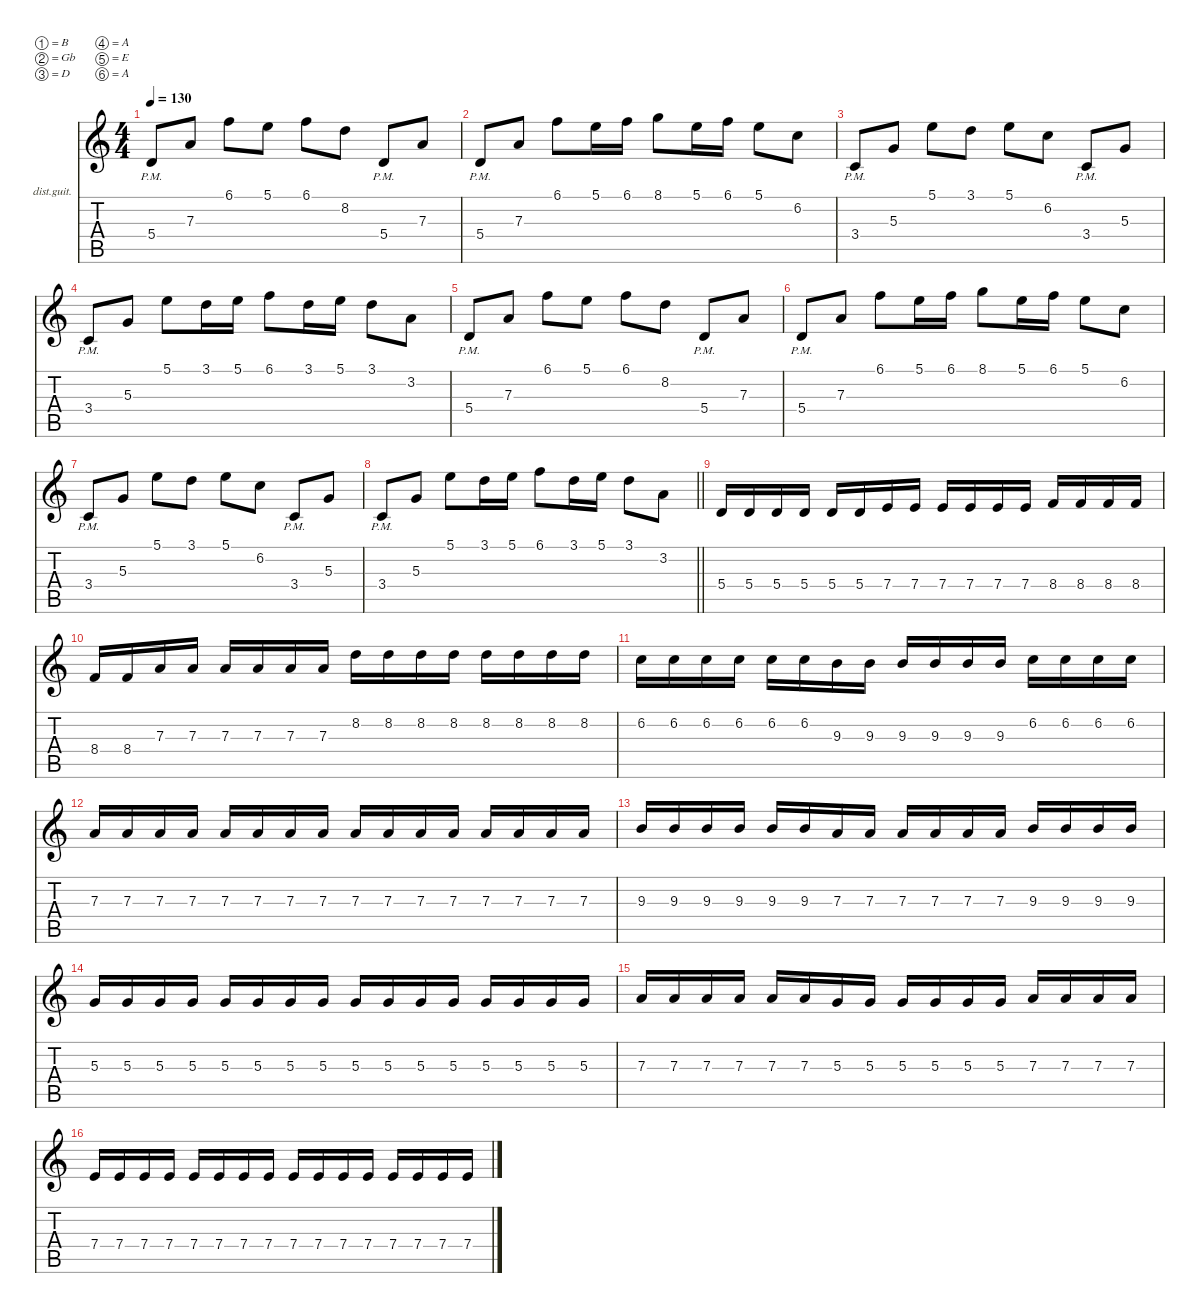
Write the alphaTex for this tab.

\defaultSystemsLayout 4
\hideDynamics
\bracketExtendMode nobrackets
\firstSystemTrackNameOrientation horizontal
\otherSystemsTrackNameOrientation horizontal
\track ("Lead" "dist.guit.") {instrument distortionguitar}
\staff {score tabs}
\tuning (B3 Gb3 D3 A2 E2 A1)
\ts (4 4)
\tempo 130
\clef g2
\ks c
5.4{pm}.8{dy f beam Up} 7.3.8{beam Up} 6.1.8{beam Down} 5.1.8{beam Down} 6.1.8{beam Down} 8.2.8{beam Down} 5.4{pm}.8{beam Up} 7.3.8{beam Up} |
5.4{pm}.8{beam Up} 7.3.8{beam Up} 6.1.8{beam Down} 5.1.16{beam Down} 6.1.16{beam Down} 8.1.8{beam Down} 5.1.16{beam Down} 6.1.16{beam Down} 5.1.8{beam Down} 6.2.8{beam Down} |
3.4{pm}.8{beam Up} 5.3.8{beam Up} 5.1.8{beam Down} 3.1.8{beam Down} 5.1.8{beam Down} 6.2.8{beam Down} 3.4{pm}.8{beam Up} 5.3.8{beam Up} |
3.4{pm}.8{beam Up} 5.3.8{beam Up} 5.1.8{beam Down} 3.1.16{beam Down} 5.1.16{beam Down} 6.1.8{beam Down} 3.1.16{beam Down} 5.1.16{beam Down} 3.1.8{beam Down} 3.2.8{beam Down} |
5.4{pm}.8{beam Up} 7.3.8{beam Up} 6.1.8{beam Down} 5.1.8{beam Down} 6.1.8{beam Down} 8.2.8{beam Down} 5.4{pm}.8{beam Up} 7.3.8{beam Up} |
5.4{pm}.8{beam Up} 7.3.8{beam Up} 6.1.8{beam Down} 5.1.16{beam Down} 6.1.16{beam Down} 8.1.8{beam Down} 5.1.16{beam Down} 6.1.16{beam Down} 5.1.8{beam Down} 6.2.8{beam Down} |
3.4{pm}.8{beam Up} 5.3.8{beam Up} 5.1.8{beam Down} 3.1.8{beam Down} 5.1.8{beam Down} 6.2.8{beam Down} 3.4{pm}.8{beam Up} 5.3.8{beam Up} |
\barLineRight lightlight
3.4{pm}.8{beam Up} 5.3.8{beam Up} 5.1.8{beam Down} 3.1.16{beam Down} 5.1.16{beam Down} 6.1.8{beam Down} 3.1.16{beam Down} 5.1.16{beam Down} 3.1.8{beam Down} 3.2.8{beam Down} |
\section ("" "")
5.4.16{beam Up} 5.4.16{beam Up} 5.4.16{beam Up} 5.4.16{beam Up} 5.4.16{beam Up} 5.4.16{beam Up} 7.4.16{beam Up} 7.4.16{beam Up} 7.4.16{beam Up} 7.4.16{beam Up} 7.4.16{beam Up} 7.4.16{beam Up} 8.4.16{beam Up} 8.4.16{beam Up} 8.4.16{beam Up} 8.4.16{beam Up} |
8.4.16{beam Up} 8.4.16{beam Up} 7.3.16{beam Up} 7.3.16{beam Up} 7.3.16{beam Up} 7.3.16{beam Up} 7.3.16{beam Up} 7.3.16{beam Up} 8.2.16{beam Down} 8.2.16{beam Down} 8.2.16{beam Down} 8.2.16{beam Down} 8.2.16{beam Down} 8.2.16{beam Down} 8.2.16{beam Down} 8.2.16{beam Down} |
6.2.16{beam Down} 6.2.16{beam Down} 6.2.16{beam Down} 6.2.16{beam Down} 6.2.16{beam Down} 6.2.16{beam Down} 9.3.16{beam Down} 9.3.16{beam Down} 9.3.16{beam Up} 9.3.16{beam Up} 9.3.16{beam Up} 9.3.16{beam Up} 6.2.16{beam Down} 6.2.16{beam Down} 6.2.16{beam Down} 6.2.16{beam Down} |
7.3.16{beam Up} 7.3.16{beam Up} 7.3.16{beam Up} 7.3.16{beam Up} 7.3.16{beam Up} 7.3.16{beam Up} 7.3.16{beam Up} 7.3.16{beam Up} 7.3.16{beam Up} 7.3.16{beam Up} 7.3.16{beam Up} 7.3.16{beam Up} 7.3.16{beam Up} 7.3.16{beam Up} 7.3.16{beam Up} 7.3.16{beam Up} |
9.3.16{beam Up} 9.3.16{beam Up} 9.3.16{beam Up} 9.3.16{beam Up} 9.3.16{beam Up} 9.3.16{beam Up} 7.3.16{beam Up} 7.3.16{beam Up} 7.3.16{beam Up} 7.3.16{beam Up} 7.3.16{beam Up} 7.3.16{beam Up} 9.3.16{beam Up} 9.3.16{beam Up} 9.3.16{beam Up} 9.3.16{beam Up} |
5.3.16{beam Up} 5.3.16{beam Up} 5.3.16{beam Up} 5.3.16{beam Up} 5.3.16{beam Up} 5.3.16{beam Up} 5.3.16{beam Up} 5.3.16{beam Up} 5.3.16{beam Up} 5.3.16{beam Up} 5.3.16{beam Up} 5.3.16{beam Up} 5.3.16{beam Up} 5.3.16{beam Up} 5.3.16{beam Up} 5.3.16{beam Up} |
7.3.16{beam Up} 7.3.16{beam Up} 7.3.16{beam Up} 7.3.16{beam Up} 7.3.16{beam Up} 7.3.16{beam Up} 5.3.16{beam Up} 5.3.16{beam Up} 5.3.16{beam Up} 5.3.16{beam Up} 5.3.16{beam Up} 5.3.16{beam Up} 7.3.16{beam Up} 7.3.16{beam Up} 7.3.16{beam Up} 7.3.16{beam Up} |
7.4.16{beam Up} 7.4.16{beam Up} 7.4.16{beam Up} 7.4.16{beam Up} 7.4.16{beam Up} 7.4.16{beam Up} 7.4.16{beam Up} 7.4.16{beam Up} 7.4.16{beam Up} 7.4.16{beam Up} 7.4.16{beam Up} 7.4.16{beam Up} 7.4.16{beam Up} 7.4.16{beam Up} 7.4.16{beam Up} 7.4.16{beam Up}
